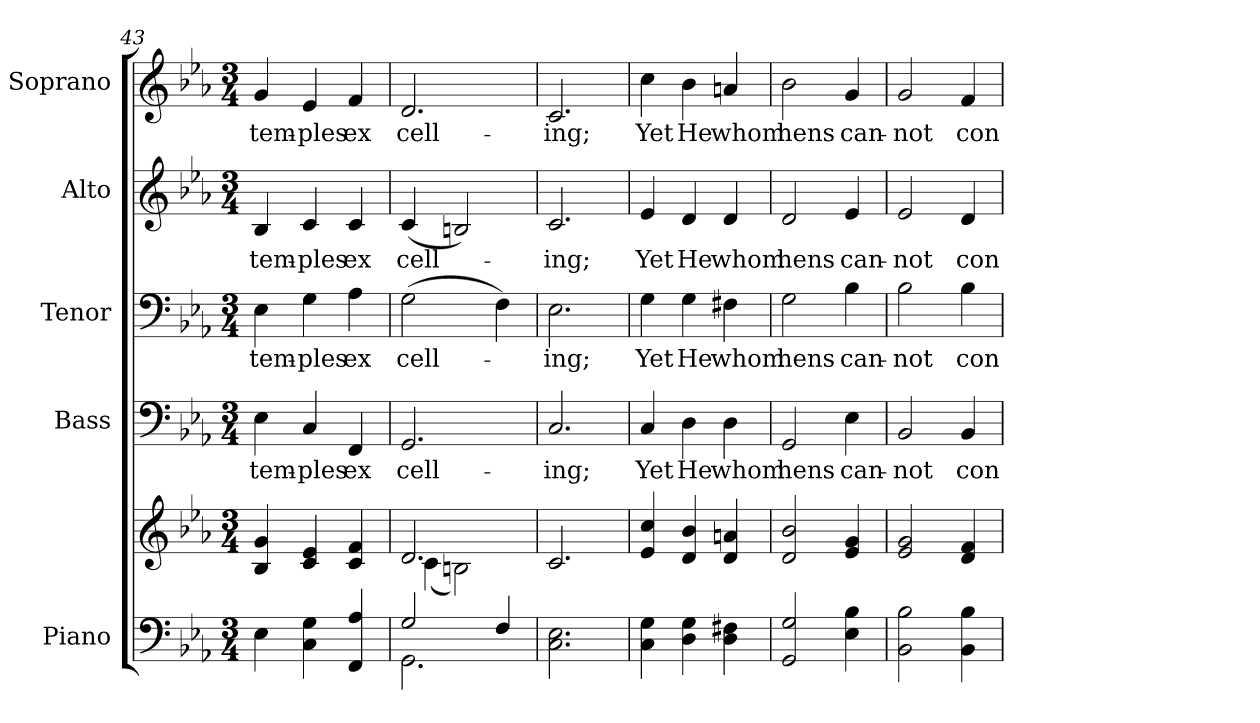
**kern	**kern	**kern	**text	**kern	**text	**kern	**text	**kern	**text
*part5	*part5	*part4	*part4	*part3	*part3	*part2	*part2	*part1	*part1
*staff6	*staff5	*staff4	*staff4	*staff3	*staff3	*staff2	*staff2	*staff1	*staff1
*I"Piano	*	*I"Bass	*	*I"Tenor	*	*I"Alto	*	*I"Soprano	*
*I'Pno.	*	*I'B.	*	*I'T.	*	*I'A.	*	*I'S.	*
*clefF4	*clefG2	*clefF4	*	*clefF4	*	*clefG2	*	*clefG2	*
*k[b-e-a-]	*k[b-e-a-]	*k[b-e-a-]	*	*k[b-e-a-]	*	*k[b-e-a-]	*	*k[b-e-a-]	*
*E-:	*E-:	*E-:	*	*E-:	*	*E-:	*	*E-:	*
*M3/4	*M3/4	*M3/4	*	*M3/4	*	*M3/4	*	*M3/4	*
=43	=43	=43	=43	=43	=43	=43	=43	=43	=43
!	!	!	!LO:LY:b:color=#000000	!	!	!	!	!	!
!	!	!	!	!	!LO:LY:b:color=#000000	!	!	!	!
!	!	!	!	!	!	!	!LO:LY:b:color=#000000	!	!
!	!	!	!	!	!	!	!	!	!LO:LY:b:color=#000000
4E-i\	4B-i/ 4gi	4E-i\	tem-	4E-i\	tem-	4B-i/	tem-	4gi/	tem-
!	!	!	!LO:LY:b:color=#000000	!	!	!	!	!	!
!	!	!	!	!	!LO:LY:b:color=#000000	!	!	!	!
!	!	!	!	!	!	!	!LO:LY:b:color=#000000	!	!
!	!	!	!	!	!	!	!	!	!LO:LY:b:color=#000000
4Ci\ 4Gi	4ci/ 4e-i	4Ci/	-ples	4Gi\	-ples	4ci/	-ples	4e-i/	-ples
!	!	!	!LO:LY:b:color=#000000	!	!	!	!	!	!
!	!	!	!	!	!LO:LY:b:color=#000000	!	!	!	!
!	!	!	!	!	!	!	!LO:LY:b:color=#000000	!	!
!	!	!	!	!	!	!	!	!	!LO:LY:b:color=#000000
4FFi/ 4A-i	4ci/ 4fi	4FFi/	ex	4A-i\	ex	4ci/	ex	4fi/	ex
!!LO:PB:g=z
=44	=44	=44	=44	=44	=44	=44	=44	=44	=44
*^	*^	*	*	*	*	*	*	*	*
!	!	!	!	!	!LO:LY:b:color=#000000	!	!	!	!	!	!
!	!	!	!	!	!	!	!LO:LY:b:color=#000000	!	!	!	!
!	!	!	!	!	!	!	!	!	!LO:LY:b:color=#000000	!	!
!	!	!	!	!	!	!	!	!	!	!	!LO:LY:b:color=#000000
2Gi/	2.GGi\	2.di/	(4ci\	2.GGi/	cell-	(2Gi\	cell-	(4ci/	cell-	2.di/	cell-
.	.	.	2Bni\)	.	.	.	.	2Bni/)	.	.	.
4Fi/	.	.	.	.	.	4Fi\)	.	.	.	.	.
*v	*v	*	*	*	*	*	*	*	*	*	*
*	*v	*v	*	*	*	*	*	*	*	*
=45	=45	=45	=45	=45	=45	=45	=45	=45	=45
!	!	!	!LO:LY:b:color=#000000	!	!	!	!	!	!
!	!	!	!	!	!LO:LY:b:color=#000000	!	!	!	!
!	!	!	!	!	!	!	!LO:LY:b:color=#000000	!	!
!	!	!	!	!	!	!	!	!	!LO:LY:b:color=#000000
2.Ci\ 2.E-i	2.ci/	2.Ci/	-ing;	2.E-i\	-ing;	2.ci/	-ing;	2.ci/	-ing;
=46	=46	=46	=46	=46	=46	=46	=46	=46	=46
!	!	!	!LO:LY:b:color=#000000	!	!	!	!	!	!
!	!	!	!	!	!LO:LY:b:color=#000000	!	!	!	!
!	!	!	!	!	!	!	!LO:LY:b:color=#000000	!	!
!	!	!	!	!	!	!	!	!	!LO:LY:b:color=#000000
4Ci\ 4Gi	4e-i/ 4cci	4Ci/	Yet	4Gi\	Yet	4e-i/	Yet	4cci\	Yet
!	!	!	!LO:LY:b:color=#000000	!	!	!	!	!	!
!	!	!	!	!	!LO:LY:b:color=#000000	!	!	!	!
!	!	!	!	!	!	!	!LO:LY:b:color=#000000	!	!
!	!	!	!	!	!	!	!	!	!LO:LY:b:color=#000000
4Di\ 4Gi	4di/ 4b-i	4Di\	He	4Gi\	He	4di/	He	4b-i\	He
!	!	!	!LO:LY:b:color=#000000	!	!	!	!	!	!
!	!	!	!	!	!LO:LY:b:color=#000000	!	!	!	!
!	!	!	!	!	!	!	!LO:LY:b:color=#000000	!	!
!	!	!	!	!	!	!	!	!	!LO:LY:b:color=#000000
4Di\ 4F#Xi	4di/ 4ani	4Di\	whom	4F#Xi\	whom	4di/	whom	4ani/	whom
!!LO:PB:g=z
=47	=47	=47	=47	=47	=47	=47	=47	=47	=47
!	!	!	!LO:LY:b:color=#000000	!	!	!	!	!	!
!	!	!	!	!	!LO:LY:b:color=#000000	!	!	!	!
!	!	!	!	!	!	!	!LO:LY:b:color=#000000	!	!
!	!	!	!	!	!	!	!	!	!LO:LY:b:color=#000000
2GGi/ 2Gi	2di/ 2b-i	2GGi/	hens	2Gi\	hens	2di/	hens	2b-i\	hens
!	!	!	!LO:LY:b:color=#000000	!	!	!	!	!	!
!	!	!	!	!	!LO:LY:b:color=#000000	!	!	!	!
!	!	!	!	!	!	!	!LO:LY:b:color=#000000	!	!
!	!	!	!	!	!	!	!	!	!LO:LY:b:color=#000000
4E-i\ 4B-i	4e-i/ 4gi	4E-i\	can-	4B-i\	can-	4e-i/	can-	4gi/	can-
=48	=48	=48	=48	=48	=48	=48	=48	=48	=48
!	!	!	!LO:LY:b:color=#000000	!	!	!	!	!	!
!	!	!	!	!	!LO:LY:b:color=#000000	!	!	!	!
!	!	!	!	!	!	!	!LO:LY:b:color=#000000	!	!
!	!	!	!	!	!	!	!	!	!LO:LY:b:color=#000000
2BB-i\ 2B-i	2e-i/ 2gi	2BB-i/	-not	2B-i\	-not	2e-i/	-not	2gi/	-not
!	!	!	!LO:LY:b:color=#000000	!	!	!	!	!	!
!	!	!	!	!	!LO:LY:b:color=#000000	!	!	!	!
!	!	!	!	!	!	!	!LO:LY:b:color=#000000	!	!
!	!	!	!	!	!	!	!	!	!LO:LY:b:color=#000000
4BB-i\ 4B-i	4di/ 4fi	4BB-i/	con-	4B-i\	con-	4di/	con-	4fi/	con-
=	=	=	=	=	=	=	=	=	=
*-	*-	*-	*-	*-	*-	*-	*-	*-	*-
